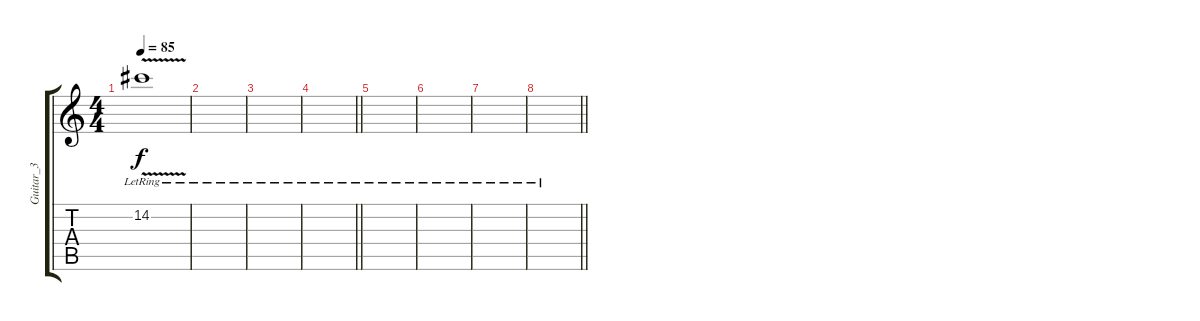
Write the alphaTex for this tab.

\track ("Guitar_3" "Guitar_3") {instrument overdrivenguitar}
\staff {score tabs}
\tuning (E4 B3 G3 D3 A2 D2) {hide}
\ts (4 4)
\tempo 85
\clef g2
\ks c
14.2{v lr}.1{dy f} |
|
|
\barLineRight lightlight
|
|
|
|
\barLineRight lightlight
